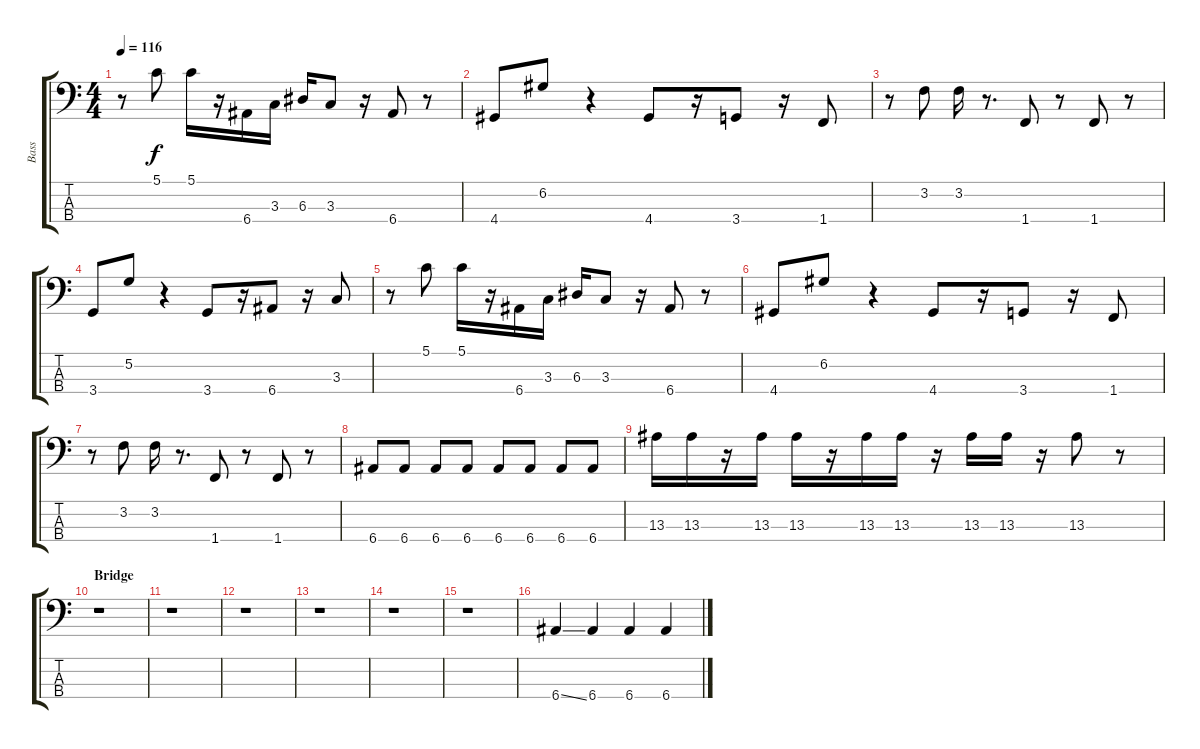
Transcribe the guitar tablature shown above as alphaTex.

\track ("Bass" "Bass") {instrument slapbass1}
\staff {score tabs}
\tuning (G2 D2 A1 E1) {hide}
\ts (4 4)
\tempo 116
\clef f4
\ks c
r.8{dy f} 5.1.8 5.1.16 r.16 6.4.16 3.3.16 6.3.16 3.3.8 r.16 6.4.8 r.8 |
4.4.8 6.2.8 r.4 4.4.8 r.16 3.4.8 r.16 1.4.8 |
r.8 3.2.8 3.2.16 r.8{d} 1.4.8 r.8 1.4.8 r.8 |
3.4.8 5.2.8 r.4 3.4.8 r.16 6.4.8 r.16 3.3.8 |
r.8 5.1.8 5.1.16 r.16 6.4.16 3.3.16 6.3.16 3.3.8 r.16 6.4.8 r.8 |
4.4.8 6.2.8 r.4 4.4.8 r.16 3.4.8 r.16 1.4.8 |
r.8 3.2.8 3.2.16 r.8{d} 1.4.8 r.8 1.4.8 r.8 |
6.4.8 6.4.8 6.4.8 6.4.8 6.4.8 6.4.8 6.4.8 6.4.8 |
13.3.16 13.3.16 r.16 13.3.16 13.3.16 r.16 13.3.16 13.3.16 r.16 13.3.16 13.3.16 r.16 13.3.8 r.8 |
\section ("" "Bridge")
r.1 |
r.1 |
r.1 |
r.1 |
r.1 |
r.1 |
6.4{ss}.4 6.4.4 6.4.4 6.4.4
